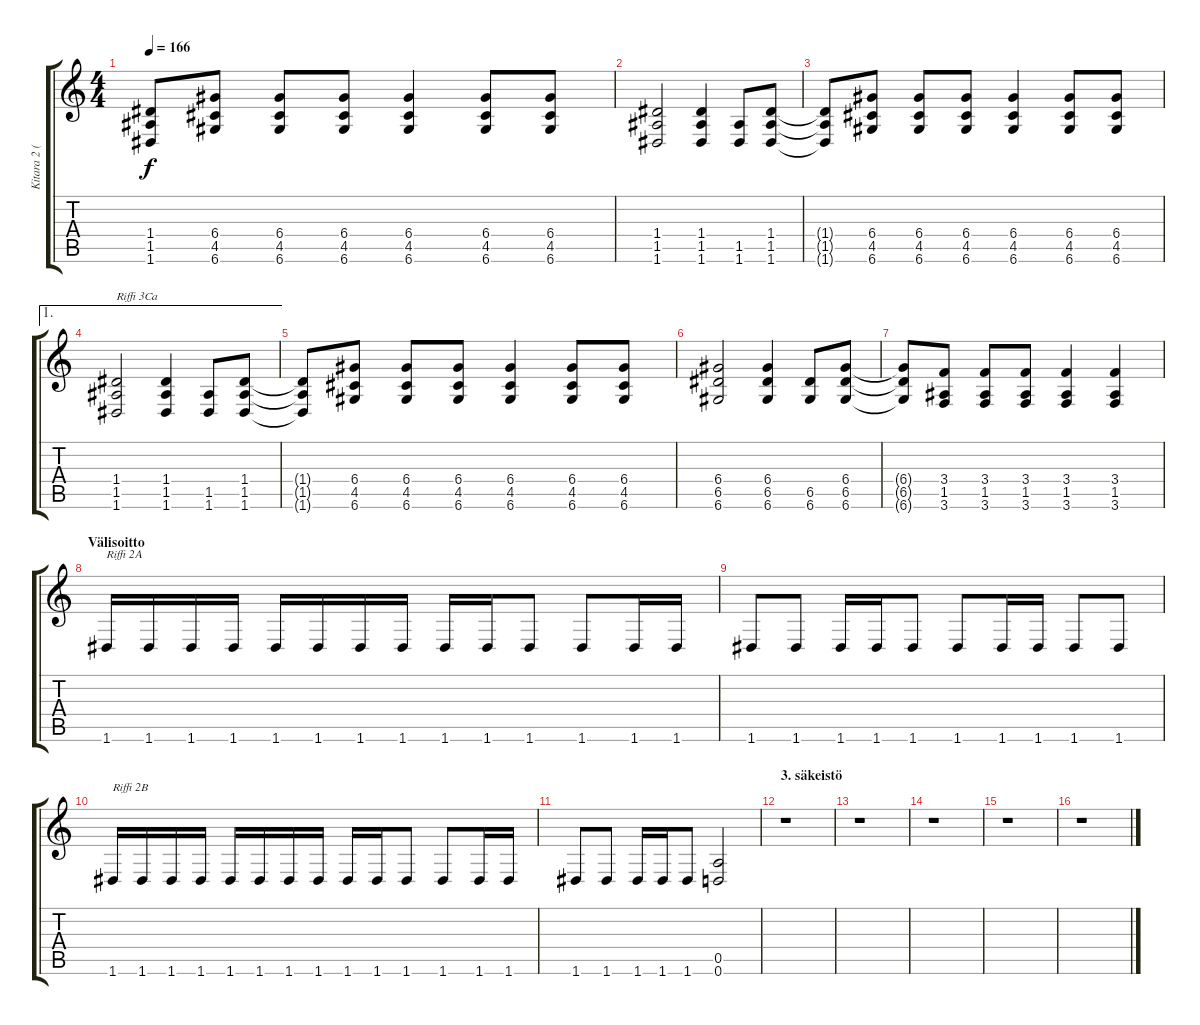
\track ("Kitara 2 (Tuomo)" "Kitara 2 (") {instrument distortionguitar}
\staff {score tabs}
\tuning (E4 B3 G3 D3 A2 D2) {hide}
\ts (4 4)
\tempo 166
\clef g2
\ks c
(1.4{t} 1.5{t} 1.6{t}).8{dy f} (6.4 4.5 6.6).8 (6.4 4.5 6.6).8 (6.4 4.5 6.6).8 (6.4 4.5 6.6).4 (6.4 4.5 6.6).8 (6.4 4.5 6.6).8 |
(1.4 1.5 1.6).2 (1.4 1.5 1.6).4 (1.5 1.6).8 (1.4 1.5 1.6).8 |
(1.4{t} 1.5{t} 1.6{t}).8 (6.4 4.5 6.6).8 (6.4 4.5 6.6).8 (6.4 4.5 6.6).8 (6.4 4.5 6.6).4 (6.4 4.5 6.6).8 (6.4 4.5 6.6).8 |
\ae 1
(1.4 1.5 1.6).2{txt "Riffi 3Ca"} (1.4 1.5 1.6).4 (1.5 1.6).8 (1.4 1.5 1.6).8 |
(1.4{t} 1.5{t} 1.6{t}).8 (6.4 4.5 6.6).8 (6.4 4.5 6.6).8 (6.4 4.5 6.6).8 (6.4 4.5 6.6).4 (6.4 4.5 6.6).8 (6.4 4.5 6.6).8 |
(6.4 6.5 6.6).2 (6.4 6.5 6.6).4 (6.5 6.6).8 (6.4 6.5 6.6).8 |
(6.4{t} 6.5{t} 6.6{t}).8 (3.4 1.5 3.6).8 (3.4 1.5 3.6).8 (3.4 1.5 3.6).8 (3.4 1.5 3.6).4 (3.4 1.5 3.6).4 |
\section ("" "Välisoitto")
1.6.16{txt "Riffi 2A"} 1.6.16 1.6.16 1.6.16 1.6.16 1.6.16 1.6.16 1.6.16 1.6.16 1.6.16 1.6.8 1.6.8 1.6.16 1.6.16 |
1.6.8 1.6.8 1.6.16 1.6.16 1.6.8 1.6.8 1.6.16 1.6.16 1.6.8 1.6.8 |
1.6.16{txt "Riffi 2B"} 1.6.16 1.6.16 1.6.16 1.6.16 1.6.16 1.6.16 1.6.16 1.6.16 1.6.16 1.6.8 1.6.8 1.6.16 1.6.16 |
1.6.8 1.6.8 1.6.16 1.6.16 1.6.8 (0.5 0.6).2 |
\section ("" "3. säkeistö")
r.1 |
r.1 |
r.1 |
r.1 |
r.1
